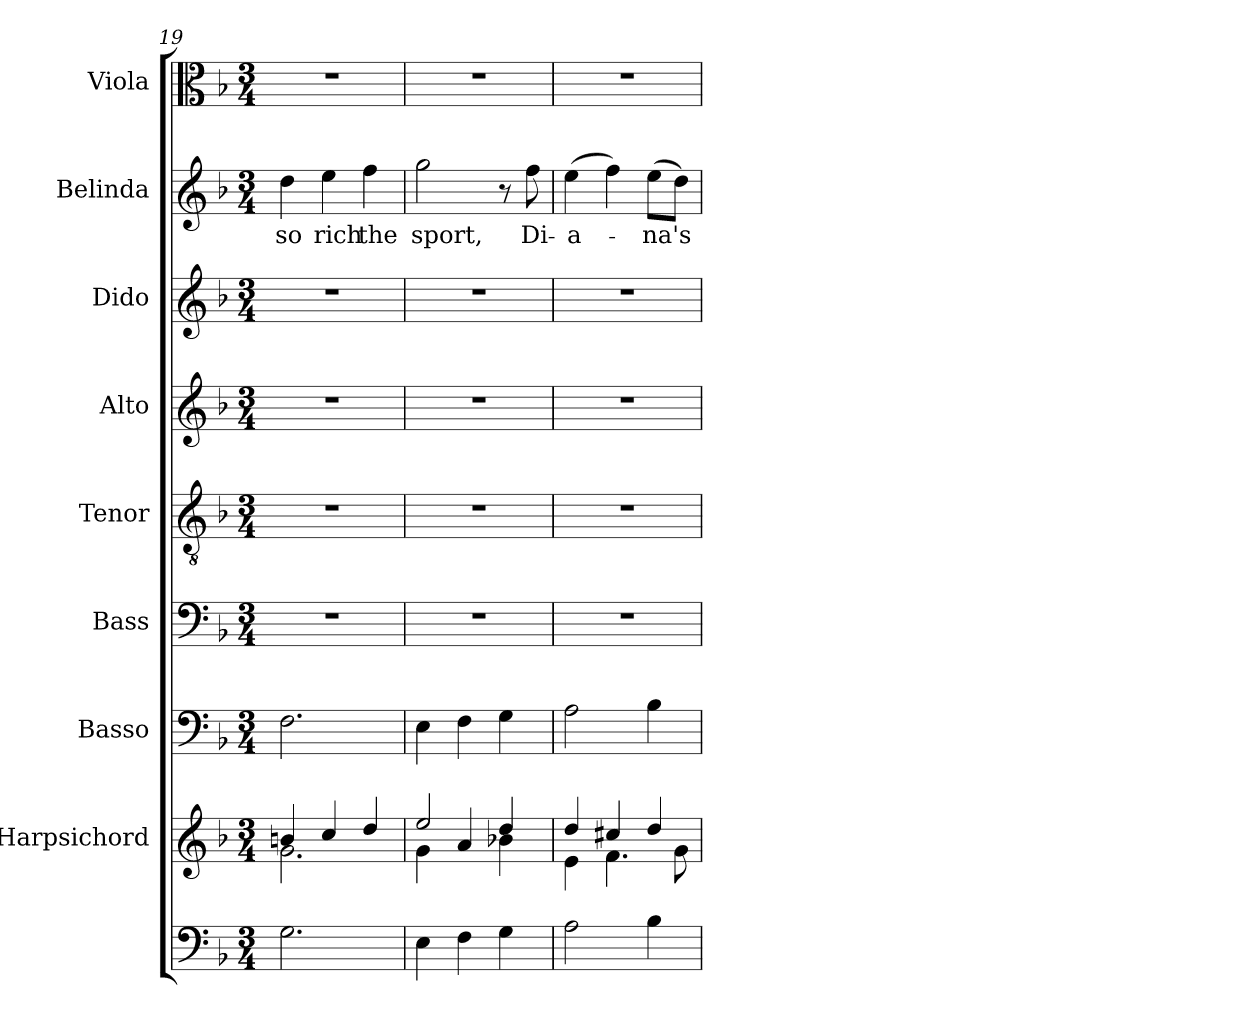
**kern	**kern	**kern	**kern	**kern	**kern	**kern	**kern	**text	**kern
*part9	*part8	*part7	*part6	*part5	*part4	*part3	*part2	*part2	*part1
*staff9	*staff8	*staff7	*staff6	*staff5	*staff4	*staff3	*staff2	*staff2	*staff1
*	*I"Harpsichord	*I"Basso	*I"Bass	*I"Tenor	*I"Alto	*I"Dido	*I"Belinda	*	*I"Viola
*	*	*	*I'B.	*I'T.	*I'A.	*	*	*	*I'Viola
!!LO:PB:g=z
*clefF4	*clefG2	*clefF4	*clefF4	*clefGv2	*clefG2	*clefG2	*clefG2	*	*clefC3
*	*	*	*	*ITrd7c12	*	*	*	*	*
*k[b-]	*k[b-]	*k[b-]	*k[b-]	*k[b-]	*k[b-]	*k[b-]	*k[b-]	*	*k[b-]
*F:	*F:	*F:	*F:	*F:	*F:	*F:	*F:	*	*F:
*M3/4	*M3/4	*M3/4	*M3/4	*M3/4	*M3/4	*M3/4	*M3/4	*	*M3/4
=19	=19	=19	=19	=19	=19	=19	=19	=19	=19
*	*^	*	*	*	*	*	*	*	*
!	!	!	!	!LO:N:vis=1	!LO:N:vis=1	!LO:N:vis=1	!LO:N:vis=1	!	!	!
!	!	!	!	!	!	!	!	!	!LO:LY:b:color=#000000	!LO:N:vis=1
2.Gi\	4bni/	2.gi\	2.Fi\	2.r	2.r	2.r	2.r	4ddi\	so	2.r
!	!	!	!	!	!	!	!	!	!LO:LY:b:color=#000000	!
.	4cci/	.	.	.	.	.	.	4eei\	rich	.
!	!	!	!	!	!	!	!	!	!LO:LY:b:color=#000000	!
.	4ddi/	.	.	.	.	.	.	4ffi\	the	.
=20	=20	=20	=20	=20	=20	=20	=20	=20	=20	=20
!	!	!	!	!LO:N:vis=1	!LO:N:vis=1	!LO:N:vis=1	!LO:N:vis=1	!	!	!
!	!	!	!	!	!	!	!	!	!LO:LY:b:color=#000000	!LO:N:vis=1
4Ei\	2eei/	4gi\	4Ei\	2.r	2.r	2.r	2.r	2ggi\	sport,	2.r
4Fi\	.	4ai/	4Fi\	.	.	.	.	.	.	.
4Gi\	4ddi/	4b-Xi\	4Gi\	.	.	.	.	8r	.	.
!	!	!	!	!	!	!	!	!	!LO:LY:b:color=#000000	!
.	.	.	.	.	.	.	.	8ffi\	Di-	.
=21	=21	=21	=21	=21	=21	=21	=21	=21	=21	=21
!	!	!	!	!LO:N:vis=1	!LO:N:vis=1	!LO:N:vis=1	!LO:N:vis=1	!	!	!
!	!	!	!	!	!	!	!	!	!LO:LY:b:color=#000000	!LO:N:vis=1
2Ai\	4ddi/	4ei\	2Ai\	2.r	2.r	2.r	2.r	(4eei\	-a-	2.r
.	4cc#Xi/	4.fi\	.	.	.	.	.	4ffi\)	.	.
!	!	!	!	!	!	!	!	!	!LO:LY:b:color=#000000	!
4B-i\	4ddi/	.	4B-i\	.	.	.	.	(8eei\L	-na's	.
.	.	8gi\	.	.	.	.	.	8ddi\J)	.	.
*	*v	*v	*	*	*	*	*	*	*	*
=	=	=	=	=	=	=	=	=	=
*-	*-	*-	*-	*-	*-	*-	*-	*-	*-
